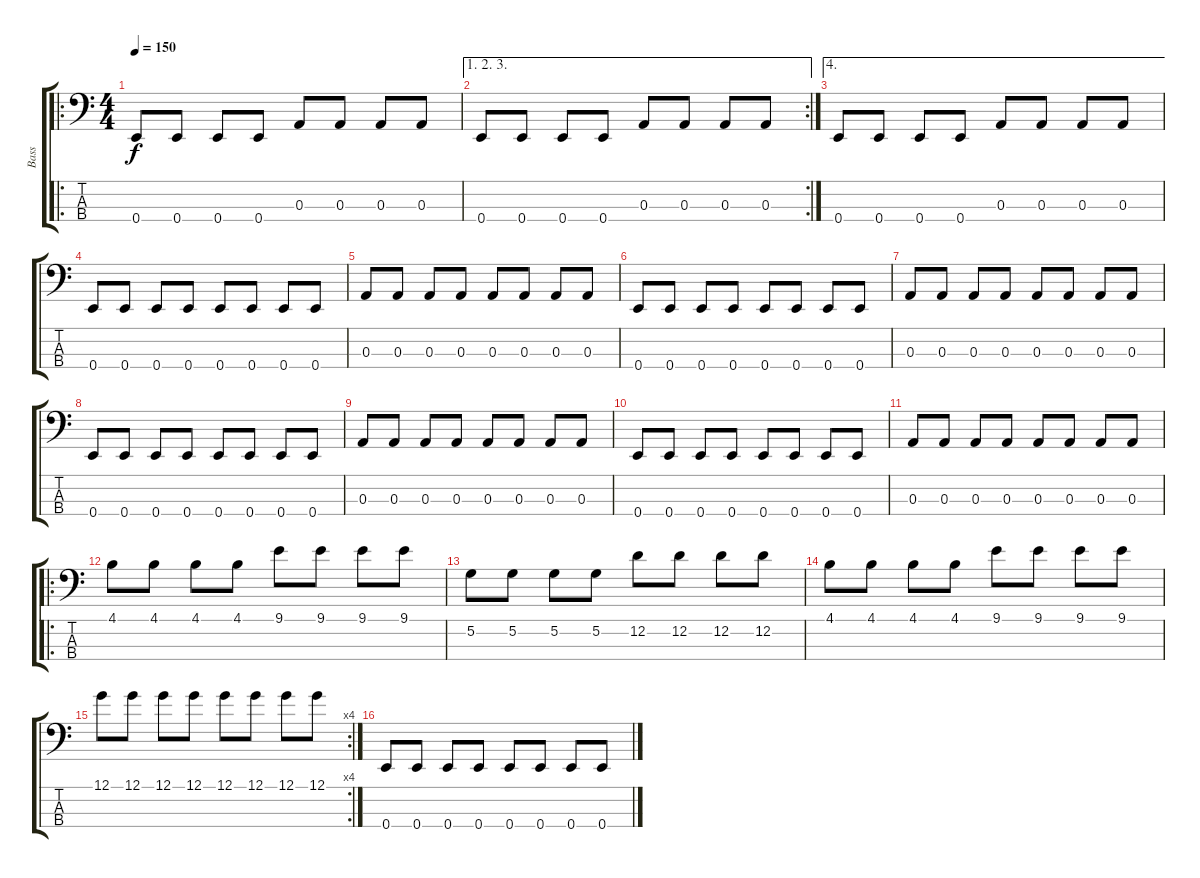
\track ("Bass" "Bass") {instrument electricbassfinger}
\staff {score tabs}
\tuning (G2 D2 A1 E1) {hide}
\ro
\ts (4 4)
\tempo 150
\clef f4
\ks c
0.4.8{dy f instrument electricbassfinger} 0.4.8 0.4.8 0.4.8 0.3.8 0.3.8 0.3.8 0.3.8 |
\ae (1 2 3)
\rc 2
0.4.8 0.4.8 0.4.8 0.4.8 0.3.8 0.3.8 0.3.8 0.3.8 |
\ae 4
0.4.8 0.4.8 0.4.8 0.4.8 0.3.8 0.3.8 0.3.8 0.3.8 |
0.4.8 0.4.8 0.4.8 0.4.8 0.4.8 0.4.8 0.4.8 0.4.8 |
0.3.8 0.3.8 0.3.8 0.3.8 0.3.8 0.3.8 0.3.8 0.3.8 |
0.4.8 0.4.8 0.4.8 0.4.8 0.4.8 0.4.8 0.4.8 0.4.8 |
0.3.8 0.3.8 0.3.8 0.3.8 0.3.8 0.3.8 0.3.8 0.3.8 |
0.4.8 0.4.8 0.4.8 0.4.8 0.4.8 0.4.8 0.4.8 0.4.8 |
0.3.8 0.3.8 0.3.8 0.3.8 0.3.8 0.3.8 0.3.8 0.3.8 |
0.4.8 0.4.8 0.4.8 0.4.8 0.4.8 0.4.8 0.4.8 0.4.8 |
0.3.8 0.3.8 0.3.8 0.3.8 0.3.8 0.3.8 0.3.8 0.3.8 |
\ro
4.1.8 4.1.8 4.1.8 4.1.8 9.1.8 9.1.8 9.1.8 9.1.8 |
5.2.8 5.2.8 5.2.8 5.2.8 12.2.8 12.2.8 12.2.8 12.2.8 |
4.1.8 4.1.8 4.1.8 4.1.8 9.1.8 9.1.8 9.1.8 9.1.8 |
\rc 4
12.1.8 12.1.8 12.1.8 12.1.8 12.1.8 12.1.8 12.1.8 12.1.8 |
0.4.8 0.4.8 0.4.8 0.4.8 0.4.8 0.4.8 0.4.8 0.4.8
